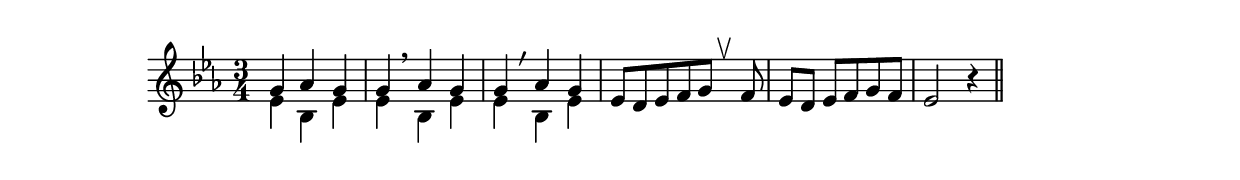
\version "2.6.0"
\header{
texidoc="
Breathing signs are available in different tastes: commas (default),
ticks, vees and `railroad tracks' (caesura)."
 }


\score {

  {
    %
    % Modern notation:
    %
    \new Staff {
       \relative c'' {
	\key es \major \time 3/4

	% this bar contains no \breathe
	<<
	  { g4 as g } \\
	  { es4 bes es }
	>> |

	% by default, \breathe uses the rcomma, just as if saying:
	% \override BreathingSign  #'text =
	%	#(make-musicglyph-markup "scripts.rcomma")
	<<
	  { g4 as g } \\
	  { es4 \breathe bes es }
	>> |

	% rvarcomma and lvarcomma are variations of the default rcomma
	% and lcomma

    	% N.B.: must use Staff context here, since we start a Voice below
	\override Staff.BreathingSign  #'text =
		#(make-musicglyph-markup "scripts.rvarcomma")
	<<
	  { g4 as g } \\
	  { es4 \breathe bes es }
	>> |

	% wedge
	\override BreathingSign  #'text =
		 #(make-musicglyph-markup "scripts.upbow")
	es8 d es f g8 \breathe f |

	% caesura
	\override BreathingSign  #'text =
		 #(make-musicglyph-markup "scripts.caesura")
	es8[ d] \breathe  es[ f g f] |
	es2 r4 \bar "||" \break
      }
    }
  }
}
